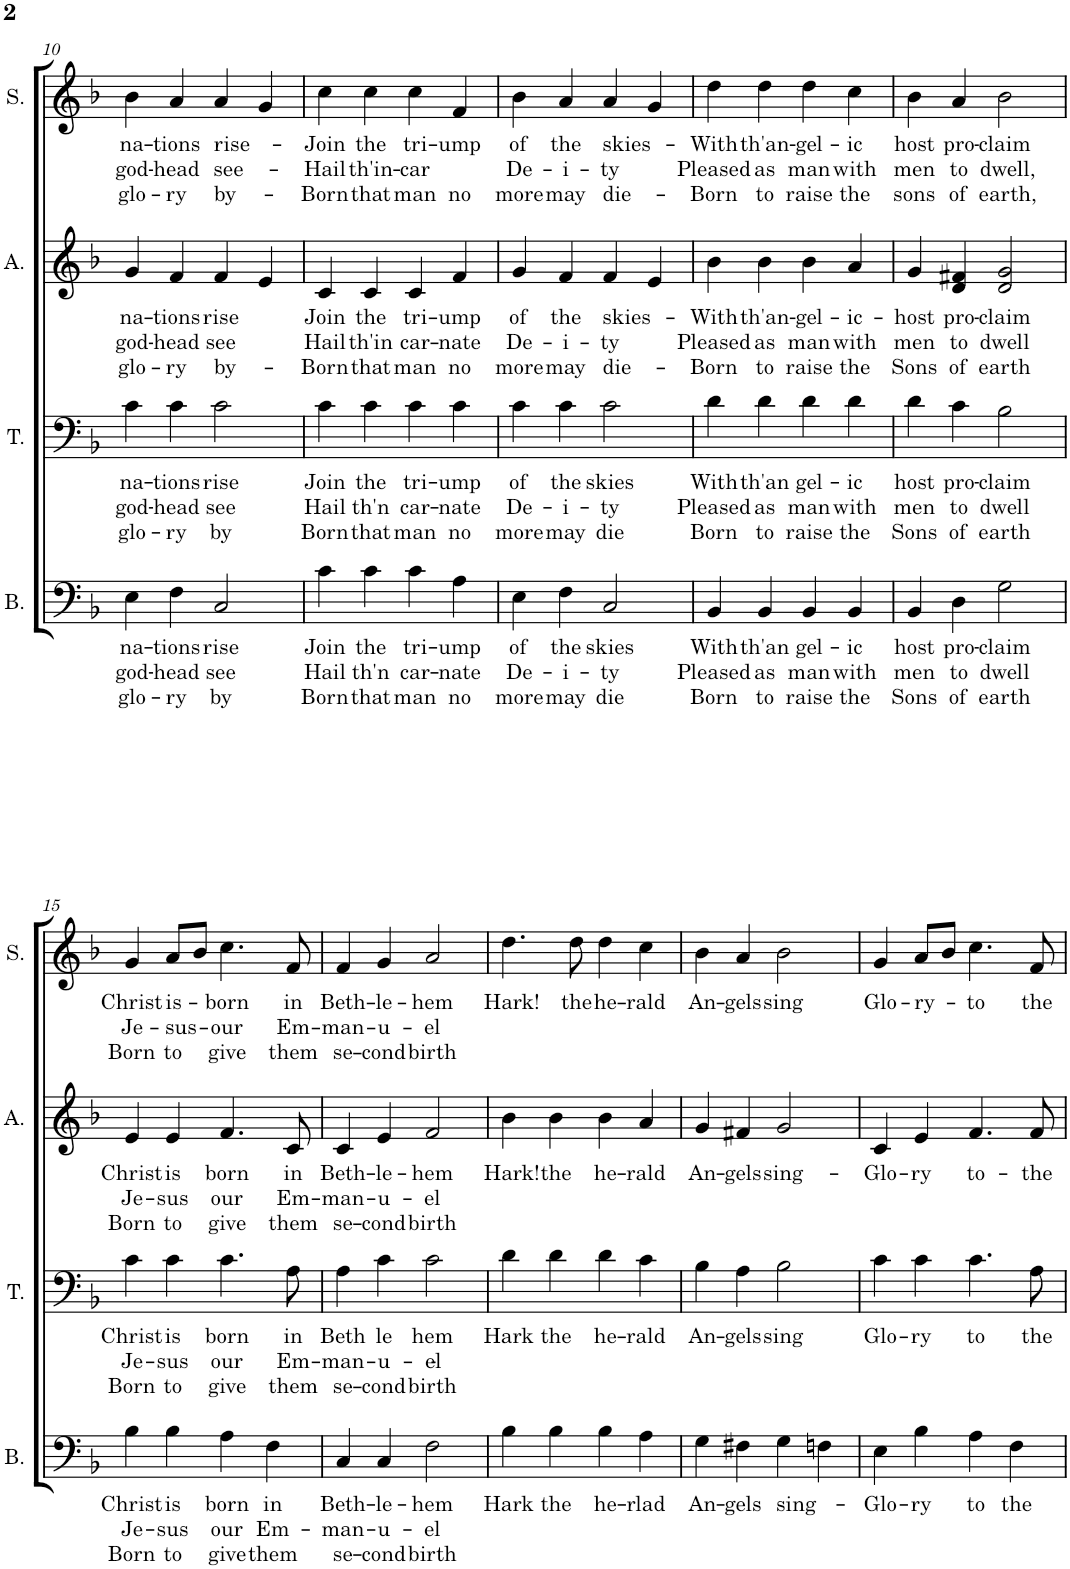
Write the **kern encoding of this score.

**kern	**text	**text	**text	**kern	**text	**text	**text	**kern	**text	**text	**text	**kern	**text	**text	**text
*part4	*part4	*part4	*part4	*part3	*part3	*part3	*part3	*part2	*part2	*part2	*part2	*part1	*part1	*part1	*part1
*staff4	*staff4	*staff4	*staff4	*staff3	*staff3	*staff3	*staff3	*staff2	*staff2	*staff2	*staff2	*staff1	*staff1	*staff1	*staff1
*I"Bass	*	*	*	*I"Tenor	*	*	*	*I"Alto	*	*	*	*I"Soprano	*	*	*
*I'B.	*	*	*	*I'T.	*	*	*	*I'A.	*	*	*	*I'S.	*	*	*
!!LO:PB:g=z
*clefF4	*	*	*	*clefF4	*	*	*	*clefG2	*	*	*	*clefG2	*	*	*
*k[b-]	*	*	*	*k[b-]	*	*	*	*k[b-]	*	*	*	*k[b-]	*	*	*
*M4/4	*	*	*	*M4/4	*	*	*	*M4/4	*	*	*	*M4/4	*	*	*
=10	=10	=10	=10	=10	=10	=10	=10	=10	=10	=10	=10	=10	=10	=10	=10
!	!LO:LY:b	!LO:LY:b	!LO:LY:b	!	!LO:LY:b	!LO:LY:b	!LO:LY:b	!	!LO:LY:b	!LO:LY:b	!LO:LY:b	!	!LO:LY:b	!LO:LY:b	!LO:LY:b
4E\	na-	god-	glo-	4c\	na-	god-	glo-	4g/	na-	god-	glo-	4b-\	na-	god-	glo-
!	!LO:LY:b	!LO:LY:b	!LO:LY:b	!	!LO:LY:b	!LO:LY:b	!LO:LY:b	!	!LO:LY:b	!LO:LY:b	!LO:LY:b	!	!LO:LY:b	!LO:LY:b	!LO:LY:b
4F\	-tions	-head	-ry	4c\	-tions	-head	-ry	4f/	-tions	-head	-ry	4a/	-tions	-head	-ry
!	!LO:LY:b	!LO:LY:b	!LO:LY:b	!	!LO:LY:b	!LO:LY:b	!LO:LY:b	!	!LO:LY:b	!LO:LY:b	!LO:LY:b	!	!LO:LY:b	!LO:LY:b	!LO:LY:b
2C/	rise	see	by	2c\	rise	see	by	4f/	rise	see	by-	4a/	rise-	see-	by-
.	.	.	.	.	.	.	.	4e/	.	.	.	4g/	.	.	.
=11	=11	=11	=11	=11	=11	=11	=11	=11	=11	=11	=11	=11	=11	=11	=11
!	!LO:LY:b	!LO:LY:b	!LO:LY:b	!	!LO:LY:b	!LO:LY:b	!LO:LY:b	!	!LO:LY:b	!LO:LY:b	!LO:LY:b	!	!LO:LY:b	!LO:LY:b	!LO:LY:b
4c\	Join	Hail	Born	4c\	Join	Hail	Born	4c/	Join	Hail	-Born	4cc\	-Join	-Hail	-Born
!	!LO:LY:b	!LO:LY:b	!LO:LY:b	!	!LO:LY:b	!LO:LY:b	!LO:LY:b	!	!LO:LY:b	!LO:LY:b	!LO:LY:b	!	!LO:LY:b	!LO:LY:b	!LO:LY:b
4c\	the	th'n	that	4c\	the	th'n	that	4c/	the	th'in	that	4cc\	the	th'in-	that
!	!LO:LY:b	!LO:LY:b	!LO:LY:b	!	!LO:LY:b	!LO:LY:b	!LO:LY:b	!	!LO:LY:b	!LO:LY:b	!LO:LY:b	!	!LO:LY:b	!LO:LY:b	!LO:LY:b
4c\	tri-	car-	man	4c\	tri-	car-	man	4c/	tri-	car-	man	4cc\	tri-	-car	man
!	!LO:LY:b	!LO:LY:b	!LO:LY:b	!	!LO:LY:b	!LO:LY:b	!LO:LY:b	!	!LO:LY:b	!LO:LY:b	!LO:LY:b	!	!LO:LY:b	!	!LO:LY:b
4A\	-ump	-nate	no	4c\	-ump	-nate	no	4f/	-ump	-nate	no	4f/	-ump	.	no
=12	=12	=12	=12	=12	=12	=12	=12	=12	=12	=12	=12	=12	=12	=12	=12
!	!LO:LY:b	!LO:LY:b	!LO:LY:b	!	!LO:LY:b	!LO:LY:b	!LO:LY:b	!	!LO:LY:b	!LO:LY:b	!LO:LY:b	!	!LO:LY:b	!LO:LY:b	!LO:LY:b
4E\	of	De-	more	4c\	of	De-	more	4g/	of	De-	more	4b-\	of	De-	more
!	!LO:LY:b	!LO:LY:b	!LO:LY:b	!	!LO:LY:b	!LO:LY:b	!LO:LY:b	!	!LO:LY:b	!LO:LY:b	!LO:LY:b	!	!LO:LY:b	!LO:LY:b	!LO:LY:b
4F\	the	-i-	may	4c\	the	-i-	may	4f/	the	-i-	may	4a/	the	-i-	may
!	!LO:LY:b	!LO:LY:b	!LO:LY:b	!	!LO:LY:b	!LO:LY:b	!LO:LY:b	!	!LO:LY:b	!LO:LY:b	!LO:LY:b	!	!LO:LY:b	!LO:LY:b	!LO:LY:b
2C/	skies	-ty	die	2c\	skies	-ty	die	4f/	skies-	-ty	die-	4a/	skies-	-ty	die-
.	.	.	.	.	.	.	.	4e/	.	.	.	4g/	.	.	.
=13	=13	=13	=13	=13	=13	=13	=13	=13	=13	=13	=13	=13	=13	=13	=13
!	!LO:LY:b	!LO:LY:b	!LO:LY:b	!	!LO:LY:b	!LO:LY:b	!LO:LY:b	!	!LO:LY:b	!LO:LY:b	!LO:LY:b	!	!LO:LY:b	!LO:LY:b	!LO:LY:b
4BB-/	With	Pleased	Born	4d\	With	Pleased	Born	4b-\	-With	Pleased	-Born	4dd\	-With	Pleased	-Born
!	!LO:LY:b	!LO:LY:b	!LO:LY:b	!	!LO:LY:b	!LO:LY:b	!LO:LY:b	!	!LO:LY:b	!LO:LY:b	!LO:LY:b	!	!LO:LY:b	!LO:LY:b	!LO:LY:b
4BB-/	th'an	as	to	4d\	th'an	as	to	4b-\	th'an-	as	to	4dd\	th'an-	as	to
!	!LO:LY:b	!LO:LY:b	!LO:LY:b	!	!LO:LY:b	!LO:LY:b	!LO:LY:b	!	!LO:LY:b	!LO:LY:b	!LO:LY:b	!	!LO:LY:b	!LO:LY:b	!LO:LY:b
4BB-/	gel-	man	raise	4d\	gel-	man	raise	4b-\	-gel-	man	raise	4dd\	-gel-	man	raise
!	!LO:LY:b	!LO:LY:b	!LO:LY:b	!	!LO:LY:b	!LO:LY:b	!LO:LY:b	!	!LO:LY:b	!LO:LY:b	!LO:LY:b	!	!LO:LY:b	!LO:LY:b	!LO:LY:b
4BB-/	-ic	with	the	4d\	-ic	with	the	4a/	-ic-	with	the	4cc\	-ic	with	the
=14	=14	=14	=14	=14	=14	=14	=14	=14	=14	=14	=14	=14	=14	=14	=14
!	!LO:LY:b	!LO:LY:b	!LO:LY:b	!	!LO:LY:b	!LO:LY:b	!LO:LY:b	!	!LO:LY:b	!LO:LY:b	!LO:LY:b	!	!LO:LY:b	!LO:LY:b	!LO:LY:b
4BB-/	host	men	Sons	4d\	host	men	Sons	4g/	-host	men	Sons	4b-\	host	men	sons
!	!LO:LY:b	!LO:LY:b	!LO:LY:b	!	!LO:LY:b	!LO:LY:b	!LO:LY:b	!	!LO:LY:b	!LO:LY:b	!LO:LY:b	!	!LO:LY:b	!LO:LY:b	!LO:LY:b
4D\	pro-	to	of	4c\	pro-	to	of	4d/ 4f#X/	pro-	to	of	4a/	pro-	to	of
!	!LO:LY:b	!LO:LY:b	!LO:LY:b	!	!LO:LY:b	!LO:LY:b	!LO:LY:b	!	!LO:LY:b	!LO:LY:b	!LO:LY:b	!	!LO:LY:b	!LO:LY:b	!LO:LY:b
2G\	-claim	dwell	earth	2B-\	-claim	dwell	earth	2d/ 2g/	-claim	dwell	earth	2b-\	-claim	dwell,	earth,
!!LO:LB:g=z
=15	=15	=15	=15	=15	=15	=15	=15	=15	=15	=15	=15	=15	=15	=15	=15
!	!LO:LY:b	!LO:LY:b	!LO:LY:b	!	!LO:LY:b	!LO:LY:b	!LO:LY:b	!	!LO:LY:b	!LO:LY:b	!LO:LY:b	!	!LO:LY:b	!LO:LY:b	!LO:LY:b
4B-\	Christ	Je-	Born	4c\	Christ	Je-	Born	4e/	Christ	Je-	Born	4g/	Christ	Je-	Born
!	!LO:LY:b	!LO:LY:b	!LO:LY:b	!	!LO:LY:b	!LO:LY:b	!LO:LY:b	!	!LO:LY:b	!LO:LY:b	!LO:LY:b	!	!LO:LY:b	!LO:LY:b	!LO:LY:b
4B-\	is	-sus	to	4c\	is	-sus	to	4e/	is	-sus	to	8a/L	is-	-sus-	to
.	.	.	.	.	.	.	.	.	.	.	.	8b-/J	.	.	.
!	!LO:LY:b	!LO:LY:b	!LO:LY:b	!	!LO:LY:b	!LO:LY:b	!LO:LY:b	!	!LO:LY:b	!LO:LY:b	!LO:LY:b	!	!LO:LY:b	!LO:LY:b	!LO:LY:b
4A\	born	our	give	4.c\	born	our	give	4.f/	born	our	give	4.cc\	-born	-our	give
!	!LO:LY:b	!LO:LY:b	!LO:LY:b	!	!	!	!	!	!	!	!	!	!	!	!
4F\	in	Em-	them	.	.	.	.	.	.	.	.	.	.	.	.
!	!	!	!	!	!LO:LY:b	!LO:LY:b	!LO:LY:b	!	!LO:LY:b	!LO:LY:b	!LO:LY:b	!	!LO:LY:b	!LO:LY:b	!LO:LY:b
.	.	.	.	8A\	in	Em-	them	8c/	in	Em-	them	8f/	in	Em-	them
=16	=16	=16	=16	=16	=16	=16	=16	=16	=16	=16	=16	=16	=16	=16	=16
!	!LO:LY:b	!LO:LY:b	!LO:LY:b	!	!LO:LY:b	!LO:LY:b	!LO:LY:b	!	!LO:LY:b	!LO:LY:b	!LO:LY:b	!	!LO:LY:b	!LO:LY:b	!LO:LY:b
4C/	Beth-	-man-	se-	4A\	Beth	-man-	se-	4c/	Beth-	-man-	se-	4f/	Beth-	-man-	se-
!	!LO:LY:b	!LO:LY:b	!LO:LY:b	!	!LO:LY:b	!LO:LY:b	!LO:LY:b	!	!LO:LY:b	!LO:LY:b	!LO:LY:b	!	!LO:LY:b	!LO:LY:b	!LO:LY:b
4C/	-le-	-u-	-cond	4c\	le	-u-	-cond	4e/	-le-	-u-	-cond	4g/	-le-	-u-	-cond
!	!LO:LY:b	!LO:LY:b	!LO:LY:b	!	!LO:LY:b	!LO:LY:b	!LO:LY:b	!	!LO:LY:b	!LO:LY:b	!LO:LY:b	!	!LO:LY:b	!LO:LY:b	!LO:LY:b
2F\	-hem	-el	birth	2c\	hem	-el-	birth	2f/	-hem	-el	birth	2a/	-hem	-el	birth
=17	=17	=17	=17	=17	=17	=17	=17	=17	=17	=17	=17	=17	=17	=17	=17
!	!LO:LY:b	!	!	!	!LO:LY:b	!	!	!	!LO:LY:b	!	!	!	!LO:LY:b	!	!
4B-\	Hark	.	.	4d\	Hark	.	.	4b-\	Hark!	.	.	4.dd\	Hark!	.	.
!	!LO:LY:b	!	!	!	!LO:LY:b	!	!	!	!LO:LY:b	!	!	!	!	!	!
4B-\	the	.	.	4d\	the	.	.	4b-\	the	.	.	.	.	.	.
!	!	!	!	!	!	!	!	!	!	!	!	!	!LO:LY:b	!	!
.	.	.	.	.	.	.	.	.	.	.	.	8dd\	the	.	.
!	!LO:LY:b	!	!	!	!LO:LY:b	!	!	!	!LO:LY:b	!	!	!	!LO:LY:b	!	!
4B-\	he-	.	.	4d\	he-	.	.	4b-\	he-	.	.	4dd\	he-	.	.
!	!LO:LY:b	!	!	!	!LO:LY:b	!	!	!	!LO:LY:b	!	!	!	!LO:LY:b	!	!
4A\	-rlad	.	.	4c\	-rald	.	.	4a/	-rald	.	.	4cc\	-rald	.	.
=18	=18	=18	=18	=18	=18	=18	=18	=18	=18	=18	=18	=18	=18	=18	=18
!	!LO:LY:b	!	!	!	!LO:LY:b	!	!	!	!LO:LY:b	!	!	!	!LO:LY:b	!	!
4G\	An-	.	.	4B-\	An-	.	.	4g/	An-	.	.	4b-\	An-	.	.
!	!LO:LY:b	!	!	!	!LO:LY:b	!	!	!	!LO:LY:b	!	!	!	!LO:LY:b	!	!
4F#X\	-gels	.	.	4A\	-gels	.	.	4f#X/	-gels	.	.	4a/	-gels	.	.
!	!LO:LY:b	!	!	!	!LO:LY:b	!	!	!	!LO:LY:b	!	!	!	!LO:LY:b	!	!
4G\	sing-	.	.	2B-\	sing	.	.	2g/	sing-	.	.	2b-\	sing	.	.
4Fn\	.	.	.	.	.	.	.	.	.	.	.	.	.	.	.
=19	=19	=19	=19	=19	=19	=19	=19	=19	=19	=19	=19	=19	=19	=19	=19
!	!LO:LY:b	!	!	!	!LO:LY:b	!	!	!	!LO:LY:b	!	!	!	!LO:LY:b	!	!
4E\	Glo-	.	.	4c\	Glo-	.	.	4c/	-Glo-	.	.	4g/	Glo-	.	.
!	!LO:LY:b	!	!	!	!LO:LY:b	!	!	!	!LO:LY:b	!	!	!	!LO:LY:b	!	!
4B-\	-ry	.	.	4c\	-ry	.	.	4e/	-ry	.	.	8a/L	-ry-	.	.
.	.	.	.	.	.	.	.	.	.	.	.	8b-/J	.	.	.
!	!LO:LY:b	!	!	!	!LO:LY:b	!	!	!	!LO:LY:b	!	!	!	!LO:LY:b	!	!
4A\	to	.	.	4.c\	to	.	.	4.f/	to-	.	.	4.cc\	-to	.	.
!	!LO:LY:b	!	!	!	!	!	!	!	!	!	!	!	!	!	!
4F\	the	.	.	.	.	.	.	.	.	.	.	.	.	.	.
!	!	!	!	!	!LO:LY:b	!	!	!	!LO:LY:b	!	!	!	!LO:LY:b	!	!
.	.	.	.	8A\	the	.	.	8f/	-the	.	.	8f/	the	.	.
=	=	=	=	=	=	=	=	=	=	=	=	=	=	=	=
*-	*-	*-	*-	*-	*-	*-	*-	*-	*-	*-	*-	*-	*-	*-	*-
